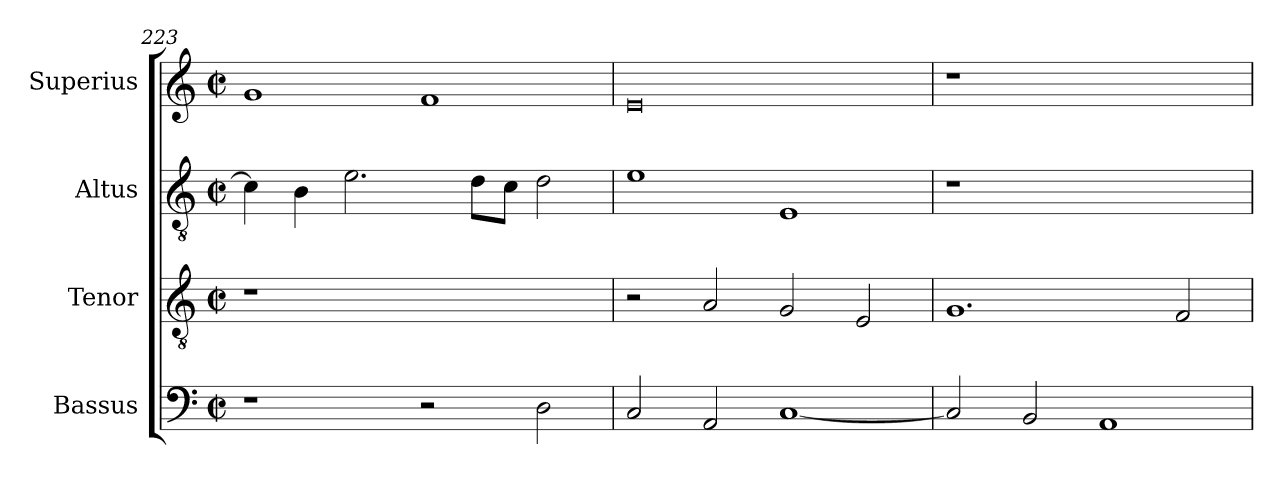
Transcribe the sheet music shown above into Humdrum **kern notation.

**kern	**kern	**kern	**kern
*part4	*part3	*part2	*part1
*staff4	*staff3	*staff2	*staff1
*I"Bassus	*I"Tenor	*I"Altus	*I"Superius
*I'B.	*I'T.	*	*I'S.
*clefF4	*clefGv2	*clefGv2	*clefG2
*	*ITrd7c12	*ITrd7c12	*
*k[]	*k[]	*k[]	*k[]
*C:	*C:	*C:	*C:
*M2/2	*M2/2	*M2/2	*M2/2
*met(c|)	*met(c|)	*met(c|)	*met(c|)
=223	=223	=223	=223
!	!LO:N:vis=1	!	!
1r	1r	4Ci\]	1gi
.	.	4BBi\	.
.	.	2.Ei\	.
2r	1ryy	.	1fi
.	.	8Di\L	.
.	.	8Ci\J	.
2Di\	.	2Di\	.
!!LO:PB:g=z
=224	=224	=224	=224
2Ci/	2r	1Ei	0ei
2AAi/	2AAi/	.	.
[<1Ci	2GGi/	1EEi	.
.	2EEi/	.	.
=225	=225	=225	=225
!	!	!LO:N:vis=1	!LO:N:vis=1
2Ci/]	1.GGi	1r	1r
2BBi/	.	.	.
1AAi	.	1ryy	1ryy
.	2FFi/	.	.
=	=	=	=
*-	*-	*-	*-
